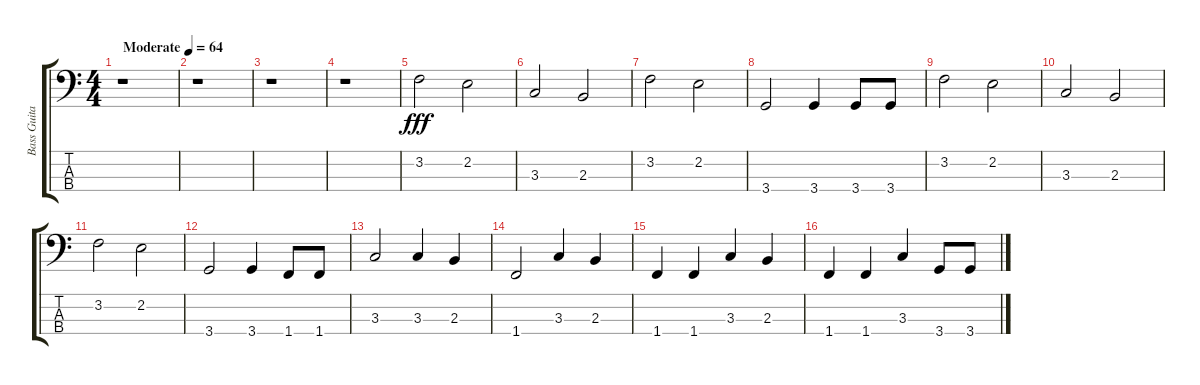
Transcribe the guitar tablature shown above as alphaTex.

\track ("Bass Guitar Track" "Bass Guita") {instrument electricbasspick}
\staff {score tabs}
\tuning (G2 D2 A1 E1) {hide}
\ts (4 4)
\tempo (64 "Moderate")
\clef f4
\ks c
r.1{dy fff instrument electricbasspick} |
r.1 |
r.1 |
r.1 |
3.2.2 2.2.2 |
3.3.2 2.3.2 |
3.2.2 2.2.2 |
3.4.2 3.4.4 3.4.8 3.4.8 |
3.2.2 2.2.2 |
3.3.2 2.3.2 |
3.2.2 2.2.2 |
3.4.2 3.4.4 1.4.8 1.4.8 |
3.3.2 3.3.4 2.3.4 |
1.4.2 3.3.4 2.3.4 |
1.4.4 1.4.4 3.3.4 2.3.4 |
1.4.4 1.4.4 3.3.4 3.4.8 3.4.8
